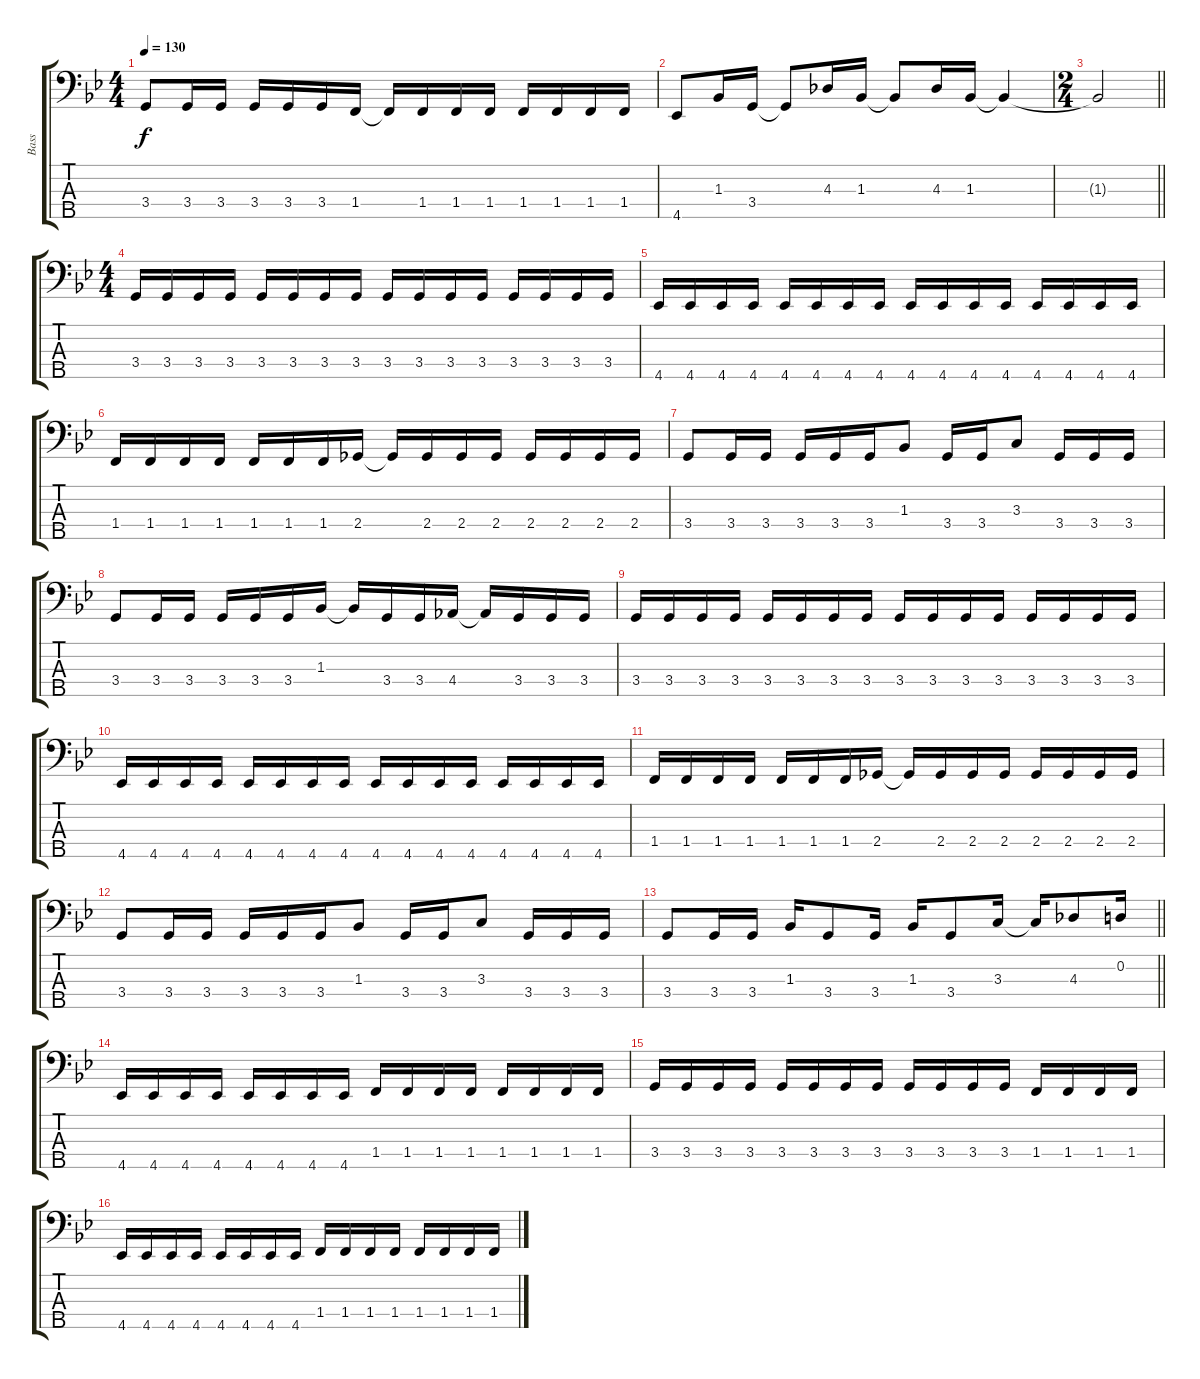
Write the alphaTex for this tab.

\track ("Bass" "Bass") {instrument electricbassfinger}
\staff {score tabs}
\tuning (G2 D2 A1 E1 B0) {hide}
\ts (4 4)
\tempo 130
\clef f4
\ks bb
3.4.8{dy f} 3.4.16 3.4.16 3.4.16 3.4.16 3.4.16 1.4.16 1.4{t}.16 1.4.16 1.4.16 1.4.16 1.4.16 1.4.16 1.4.16 1.4.16 |
4.5.8 1.3.16 3.4.16 3.4{t}.8 4.3.16 1.3.16 1.3{t}.8 4.3.16 1.3.16 1.3{t}.4 |
\ts (2 4)
\barLineRight lightlight
1.3{t}.2 |
\ts (4 4)
3.4.16 3.4.16 3.4.16 3.4.16 3.4.16 3.4.16 3.4.16 3.4.16 3.4.16 3.4.16 3.4.16 3.4.16 3.4.16 3.4.16 3.4.16 3.4.16 |
4.5.16 4.5.16 4.5.16 4.5.16 4.5.16 4.5.16 4.5.16 4.5.16 4.5.16 4.5.16 4.5.16 4.5.16 4.5.16 4.5.16 4.5.16 4.5.16 |
1.4.16 1.4.16 1.4.16 1.4.16 1.4.16 1.4.16 1.4.16 2.4.16 2.4{t}.16 2.4.16 2.4.16 2.4.16 2.4.16 2.4.16 2.4.16 2.4.16 |
3.4.8 3.4.16 3.4.16 3.4.16 3.4.16 3.4.16 1.3.8 3.4.16 3.4.16 3.3.8 3.4.16 3.4.16 3.4.16 |
3.4.8 3.4.16 3.4.16 3.4.16 3.4.16 3.4.16 1.3.16 1.3{t}.16 3.4.16 3.4.16 4.4.16 4.4{t}.16 3.4.16 3.4.16 3.4.16 |
3.4.16 3.4.16 3.4.16 3.4.16 3.4.16 3.4.16 3.4.16 3.4.16 3.4.16 3.4.16 3.4.16 3.4.16 3.4.16 3.4.16 3.4.16 3.4.16 |
4.5.16 4.5.16 4.5.16 4.5.16 4.5.16 4.5.16 4.5.16 4.5.16 4.5.16 4.5.16 4.5.16 4.5.16 4.5.16 4.5.16 4.5.16 4.5.16 |
1.4.16 1.4.16 1.4.16 1.4.16 1.4.16 1.4.16 1.4.16 2.4.16 2.4{t}.16 2.4.16 2.4.16 2.4.16 2.4.16 2.4.16 2.4.16 2.4.16 |
3.4.8 3.4.16 3.4.16 3.4.16 3.4.16 3.4.16 1.3.8 3.4.16 3.4.16 3.3.8 3.4.16 3.4.16 3.4.16 |
\barLineRight lightlight
3.4.8 3.4.16 3.4.16 1.3.16 3.4.8 3.4.16 1.3.16 3.4.8 3.3.16 3.3{t}.16 4.3.8 0.2.16 |
4.5.16 4.5.16 4.5.16 4.5.16 4.5.16 4.5.16 4.5.16 4.5.16 1.4.16 1.4.16 1.4.16 1.4.16 1.4.16 1.4.16 1.4.16 1.4.16 |
3.4.16 3.4.16 3.4.16 3.4.16 3.4.16 3.4.16 3.4.16 3.4.16 3.4.16 3.4.16 3.4.16 3.4.16 1.4.16 1.4.16 1.4.16 1.4.16 |
4.5.16 4.5.16 4.5.16 4.5.16 4.5.16 4.5.16 4.5.16 4.5.16 1.4.16 1.4.16 1.4.16 1.4.16 1.4.16 1.4.16 1.4.16 1.4.16
